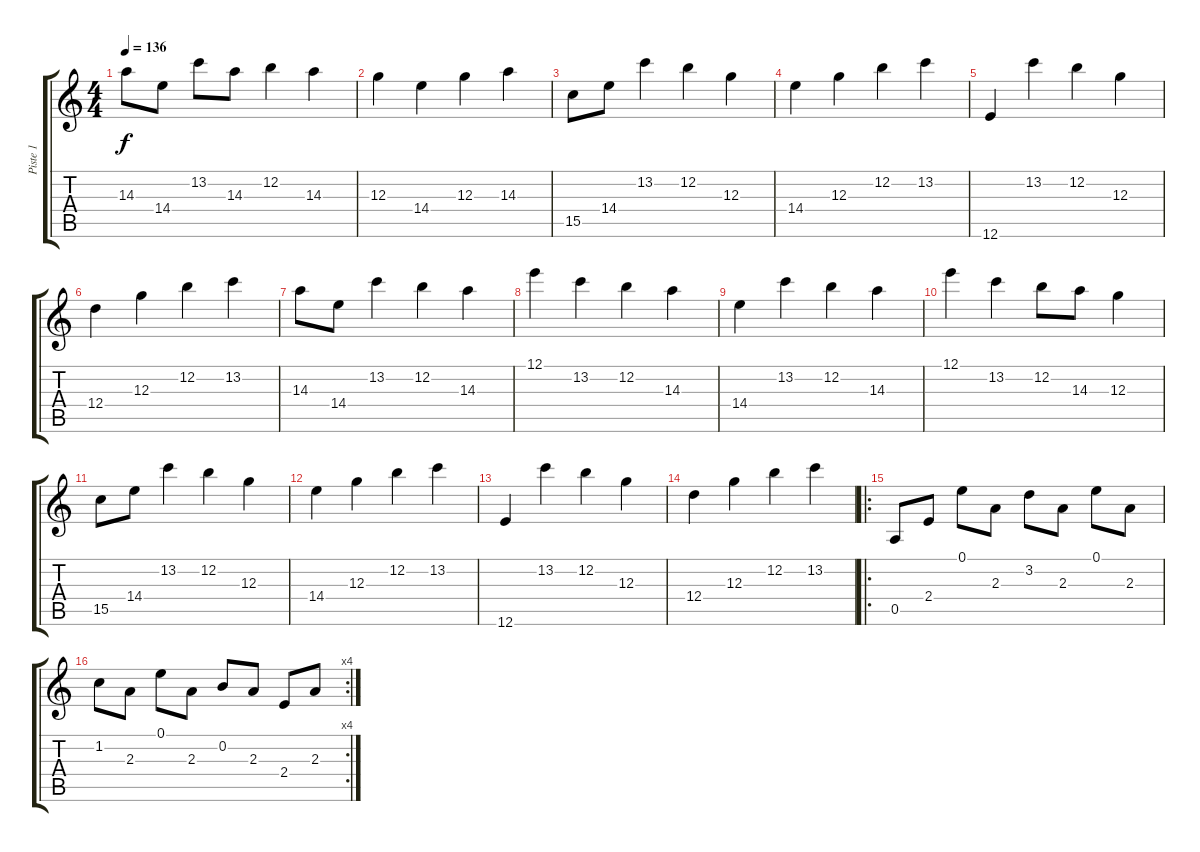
\track ("Piste 1" "Piste 1") {instrument electricguitarclean}
\staff {score tabs}
\tuning (E4 B3 G3 D3 A2 E2) {hide}
\ts (4 4)
\tempo 136
\clef g2
\ks c
14.3.8{dy f} 14.4.8 13.2.8 14.3.8 12.2.4 14.3.4 |
12.3.4 14.4.4 12.3.4 14.3.4 |
15.5.8 14.4.8 13.2.4 12.2.4 12.3.4 |
14.4.4 12.3.4 12.2.4 13.2.4 |
12.6.4 13.2.4 12.2.4 12.3.4 |
12.4.4 12.3.4 12.2.4 13.2.4 |
14.3.8 14.4.8 13.2.4 12.2.4 14.3.4 |
12.1.4 13.2.4 12.2.4 14.3.4 |
14.4.4 13.2.4 12.2.4 14.3.4 |
12.1.4 13.2.4 12.2.8 14.3.8 12.3.4 |
15.5.8 14.4.8 13.2.4 12.2.4 12.3.4 |
14.4.4 12.3.4 12.2.4 13.2.4 |
12.6.4 13.2.4 12.2.4 12.3.4 |
12.4.4 12.3.4 12.2.4 13.2.4 |
\ro
0.5.8 2.4.8 0.1.8 2.3.8 3.2.8 2.3.8 0.1.8 2.3.8 |
\rc 4
1.2.8 2.3.8 0.1.8 2.3.8 0.2.8 2.3.8 2.4.8 2.3.8
